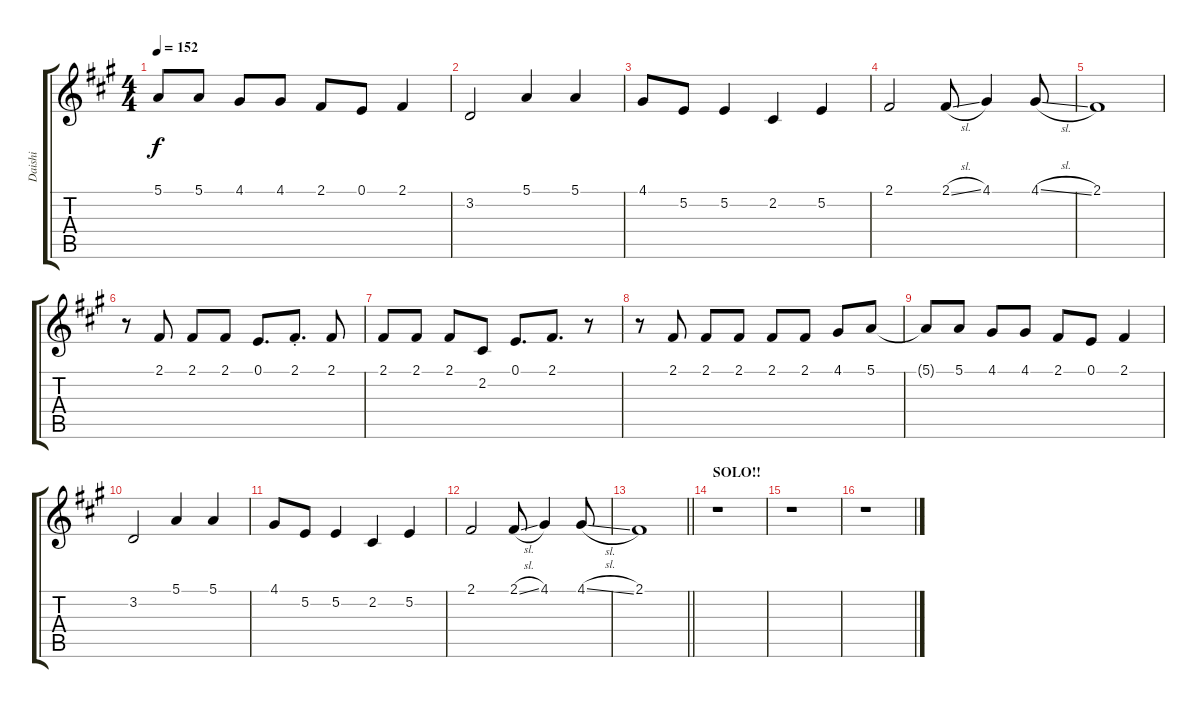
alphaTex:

\track ("Daishi" "Daishi") {instrument altosax}
\staff {score tabs}
\tuning (E4 B3 G3 D3 A2 E2) {hide}
\ts (4 4)
\tempo 152
\clef g2
\ks f#minor
5.1{t}.8{dy f} 5.1.8 4.1.8 4.1.8 2.1.8 0.1.8 2.1.4 |
3.2.2 5.1.4 5.1.4 |
4.1.8 5.2.8 5.2.4 2.2.4 5.2.4 |
2.1.2 2.1{sl}.8 4.1.4 4.1{sl}.8 |
2.1.1 |
r.8 2.1.8 2.1.8 2.1.8 0.1.8{d} 2.1{st}.8{d} 2.1.8 |
2.1.8 2.1.8 2.1.8 2.2.8 0.1.8{d} 2.1.8{d} r.8 |
r.8 2.1.8 2.1.8 2.1.8 2.1.8 2.1.8 4.1.8 5.1.8 |
5.1{t}.8 5.1.8 4.1.8 4.1.8 2.1.8 0.1.8 2.1.4 |
3.2.2 5.1.4 5.1.4 |
4.1.8 5.2.8 5.2.4 2.2.4 5.2.4 |
2.1.2 2.1{sl}.8 4.1.4 4.1{sl}.8 |
\barLineRight lightlight
2.1.1 |
\section ("" "SOLO!!")
r.1 |
r.1 |
r.1
